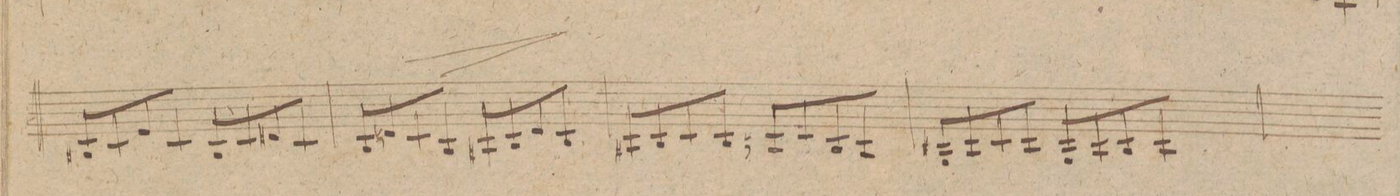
**kern	**dynam
*I"Violino. 1mo	*
*clefG2	*
*k[f#c#g#]	*
*met(c|)	*
*M2/2	*
8B#X/L	.
8c#/	.
8e/	.
8c#/J	.
8B#/L	.
8c#/	.
8d#X/	.
8c#/J	.
=34	=34
8B/L	.
8dn/	.
8c#/	>
8B/J	.
8A#X/L	.
8B/	.
8d/	.
8B/J	]
=35	=35
8A#X/L	.
8B/	.
8c#/	.
8B/J	.
8An/L	.
8c#/	.
8B/	.
8A/J	.
=36	=36
8G#/L	.
8A#X/	.
8c#/	.
8A#/J	.
8G#/L	.
8A#/	.
8B/	.
8A#/J	.
=37	=37
*-	*-
